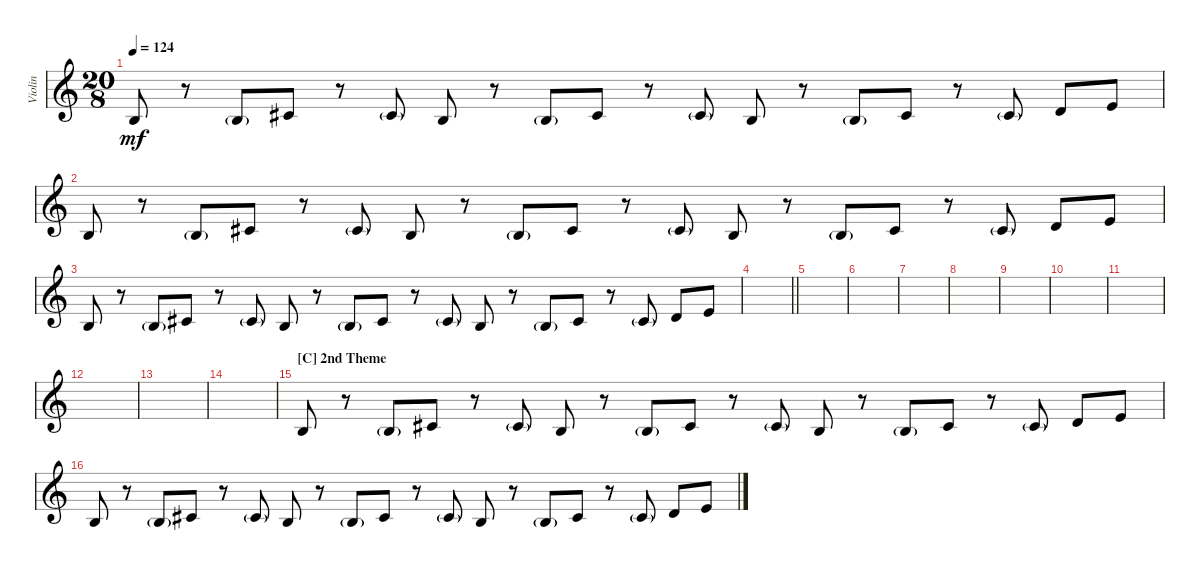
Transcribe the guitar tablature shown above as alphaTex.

\bracketExtendMode groupsimilarinstruments
\otherSystemsTrackNameOrientation horizontal
\track ("Violin" "Violin") {instrument violin}
\staff {score}
\tuning (E5 A4 D4 E3)
\ts (20 8)
\tempo 124
\clef g2
\ks c
7.4.8{dy mf beam Up} r.8{beam Up} 7.4{g}.8{beam Up} 9.4{acc #}.8{beam Up} r.8{beam Up} 9.4{g acc #}.8{beam Up} 7.4.8{beam Up} r.8{beam Up} 7.4{g}.8{beam Up} 9.4{acc #}.8{beam Up} r.8{beam Up} 9.4{g acc #}.8{beam Up} 7.4.8{beam Up} r.8{beam Up} 7.4{g}.8{beam Up} 9.4{acc #}.8{beam Up} r.8{beam Up} 9.4{g acc #}.8{beam Up} 10.4.8{beam Up} 12.4.8{beam Up} |
7.4.8{beam Up} r.8{beam Up} 7.4{g}.8{beam Up} 9.4{acc #}.8{beam Up} r.8{beam Up} 9.4{g acc #}.8{beam Up} 7.4.8{beam Up} r.8{beam Up} 7.4{g}.8{beam Up} 9.4{acc #}.8{beam Up} r.8{beam Up} 9.4{g acc #}.8{beam Up} 7.4.8{beam Up} r.8{beam Up} 7.4{g}.8{beam Up} 9.4{acc #}.8{beam Up} r.8{beam Up} 9.4{g acc #}.8{beam Up} 10.4.8{beam Up} 12.4.8{beam Up} |
7.4.8{beam Up} r.8{beam Up} 7.4{g}.8{beam Up} 9.4{acc #}.8{beam Up} r.8{beam Up} 9.4{g acc #}.8{beam Up} 7.4.8{beam Up} r.8{beam Up} 7.4{g}.8{beam Up} 9.4{acc #}.8{beam Up} r.8{beam Up} 9.4{g acc #}.8{beam Up} 7.4.8{beam Up} r.8{beam Up} 7.4{g}.8{beam Up} 9.4{acc #}.8{beam Up} r.8{beam Up} 9.4{g acc #}.8{beam Up} 10.4.8{beam Up} 12.4.8{beam Up} |
\barLineRight lightlight
|
|
|
|
|
|
|
|
|
|
|
\section ("C" "2nd Theme")
7.4.8{beam Up} r.8{beam Up} 7.4{g}.8{beam Up} 9.4{acc #}.8{beam Up} r.8{beam Up} 9.4{g acc #}.8{beam Up} 7.4.8{beam Up} r.8{beam Up} 7.4{g}.8{beam Up} 9.4{acc #}.8{beam Up} r.8{beam Up} 9.4{g acc #}.8{beam Up} 7.4.8{beam Up} r.8{beam Up} 7.4{g}.8{beam Up} 9.4{acc #}.8{beam Up} r.8{beam Up} 9.4{g acc #}.8{beam Up} 10.4.8{beam Up} 12.4.8{beam Up} |
7.4.8{beam Up} r.8{beam Up} 7.4{g}.8{beam Up} 9.4{acc #}.8{beam Up} r.8{beam Up} 9.4{g acc #}.8{beam Up} 7.4.8{beam Up} r.8{beam Up} 7.4{g}.8{beam Up} 9.4{acc #}.8{beam Up} r.8{beam Up} 9.4{g acc #}.8{beam Up} 7.4.8{beam Up} r.8{beam Up} 7.4{g}.8{beam Up} 9.4{acc #}.8{beam Up} r.8{beam Up} 9.4{g acc #}.8{beam Up} 10.4.8{beam Up} 12.4.8{beam Up}
